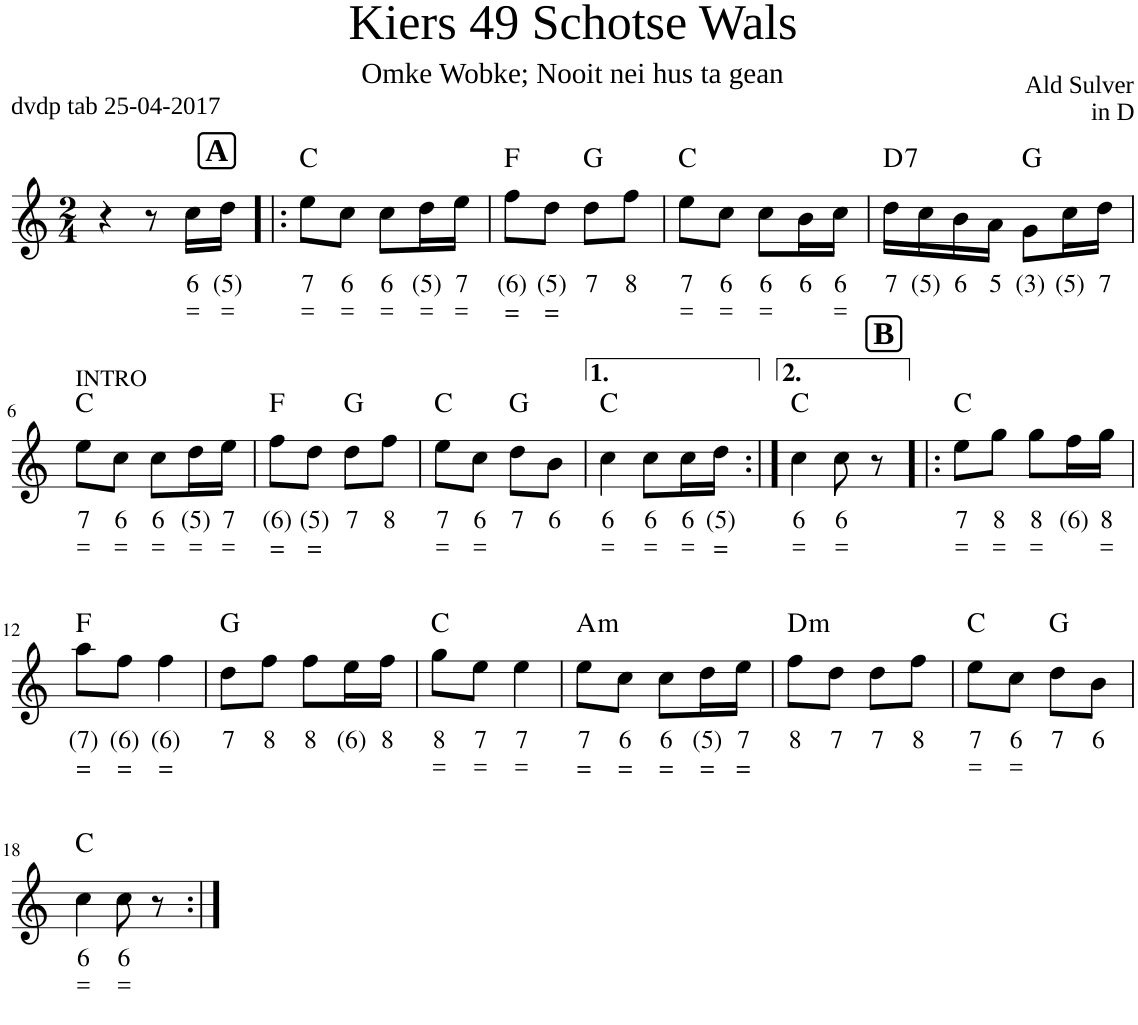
**kern	**text	**text	**kern	**text	**text	**kern	**text	**text	**harte
*part3	*part3	*part3	*part2	*part2	*part2	*part1	*part1	*part1	*part1
*staff3	*staff3	*staff3	*staff2	*staff2	*staff2	*staff1	*staff1	*staff1	*
*I"Bas	*	*	*I"Voice	*	*	*I"Voice	*	*	*
*stria5	*	*	*stria5	*	*	*	*	*	*
*clefG2	*	*	*clefG2	*	*	*clefG2	*	*	*
*k[]	*	*	*k[]	*	*	*k[]	*	*	*
*M2/4	*	*	*M2/4	*	*	*M2/4	*	*	*
=1	=1	=1	=1	=1	=1	=1	=1	=1	=1
!LO:TX:a:t=baslijn	!	!	!	!	!	!	!	!	!
!	!	!	!LO:N:vis=4	!	!	!	!	!	!
2r	.	.	4.r	.	.	4r	.	.	.
.	.	.	.	.	.	8r	.	.	.
!	!	!	!	!	!	!	!LO:LY:b	!LO:LY:b	!
.	.	.	16eLL	4	=	16cc\LL	6	=	.
!	!	!	!	!	!	!	!LO:LY:b	!LO:LY:b	!
.	.	.	16fJJ	(3)	=	16dd\JJ	(5)	=	.
!!LO:REH:place=s1:a:B:cj:fs=13.5337:t=A
=2!|:	=2!|:	=2!|:	=2!|:	=2!|:	=2!|:	=2!|:	=2!|:	=2!|:	=2!|:
!	!	!	!	!	!	!	!LO:LY:b	!LO:LY:b	!
4.cc	6	=	4g	5	=	8ee\L	7	=	C:maj
!	!	!	!	!	!	!	!LO:LY:b	!LO:LY:b	!
.	.	.	.	.	.	8cc\J	6	=	.
!	!	!	!	!	!	!	!LO:LY:b	!LO:LY:b	!
.	.	.	4e	4	=	8cc\L	6	=	.
!	!	!	!	!	!	!	!LO:LY:b	!LO:LY:b	!
8r	.	.	.	.	.	16dd\L	(5)	=	.
!	!	!	!	!	!	!	!LO:LY:b	!LO:LY:b	!
.	.	.	.	.	.	16ee\JJ	7	=	.
=3	=3	=3	=3	=3	=3	=3	=3	=3	=3
!	!	!	!	!	!	!	!LO:LY:b	!LO:LY:b	!
4f	(3)	.	4a	(4)	=	8ff\L	(6)	=	F:maj
!	!	!	!	!	!	!	!LO:LY:b	!LO:LY:b	!
.	.	.	.	.	.	8dd\J	(5)	=	.
!	!	!	!	!	!	!	!LO:LY:b	!	!
4g	(3)	.	4b	6	.	8dd\L	7	.	G:maj
!	!	!	!	!	!	!	!LO:LY:b	!	!
.	.	.	.	.	.	8ff\J	8	.	.
=4	=4	=4	=4	=4	=4	=4	=4	=4	=4
!	!	!	!	!	!	!	!LO:LY:b	!LO:LY:b	!
4.cc	6	=	8ccL	6	=	8ee\L	7	=	C:maj
!	!	!	!	!	!	!	!LO:LY:b	!LO:LY:b	!
.	.	.	8gJ	5	=	8cc\J	6	=	.
!	!	!	!	!	!	!	!LO:LY:b	!LO:LY:b	!
.	.	.	4d	3	.	8cc\L	6	=	.
!	!	!	!	!	!	!	!LO:LY:b	!	!
8cc	6	=	.	.	.	16b\L	6	.	.
!	!	!	!	!	!	!	!LO:LY:b	!LO:LY:b	!
.	.	.	.	.	.	16cc\JJ	6	=	.
=5	=5	=5	=5	=5	=5	=5	=5	=5	=5
!	!	!	!	!	!	!	!LO:LY:b	!	!LO:H:kt=7
4dd	7	.	8f#XL	3!	.	16dd\LL	7	.	D:7
!	!	!	!	!	!	!	!LO:LY:b	!	!
.	.	.	.	.	.	16cc\	(5)	.	.
!	!	!	!	!	!	!	!LO:LY:b	!	!
.	.	.	8dJ	3	.	16b\	6	.	.
!	!	!	!	!	!	!	!LO:LY:b	!	!
.	.	.	.	.	.	16a\JJ	5	.	.
!	!	!	!	!	!	!	!LO:LY:b	!	!
4g	(3)	.	8BL	2	.	8g\L	(3)	.	G:maj
!	!	!	!	!	!	!	!LO:LY:b	!	!
.	.	.	16eL	(2)	.	16cc\L	(5)	.	.
!	!	!	!	!	!	!	!LO:LY:b	!	!
.	.	.	16fnJJ	4	.	16dd\JJ	7	.	.
!!LO:LB:g=z
=6	=6	=6	=6	=6	=6	=6	=6	=6	=6
!	!	!	!	!	!	!LO:TX:a:t=INTRO	!	!	!
!	!	!	!	!	!	!	!LO:LY:b	!LO:LY:b	!
4.cc	6	=	4g	5	=	8ee\L	7	=	C:maj
!	!	!	!	!	!	!	!LO:LY:b	!LO:LY:b	!
.	.	.	.	.	.	8cc\J	6	=	.
!	!	!	!	!	!	!	!LO:LY:b	!LO:LY:b	!
.	.	.	4e	4	=	8cc\L	6	=	.
!	!	!	!	!	!	!	!LO:LY:b	!LO:LY:b	!
8r	.	.	.	.	.	16dd\L	(5)	=	.
!	!	!	!	!	!	!	!LO:LY:b	!LO:LY:b	!
.	.	.	.	.	.	16ee\JJ	7	=	.
=7	=7	=7	=7	=7	=7	=7	=7	=7	=7
!	!	!	!	!	!	!	!LO:LY:b	!LO:LY:b	!
4f	(3)	=	4a	(4)	=	8ff\L	(6)	=	F:maj
!	!	!	!	!	!	!	!LO:LY:b	!LO:LY:b	!
.	.	.	.	.	.	8dd\J	(5)	=	.
!	!	!	!	!	!	!	!LO:LY:b	!	!
4g	(3)	.	4b	6	.	8dd\L	7	.	G:maj
!	!	!	!	!	!	!	!LO:LY:b	!	!
.	.	.	.	.	.	8ff\J	8	.	.
=8	=8	=8	=8	=8	=8	=8	=8	=8	=8
!	!	!	!	!	!	!	!LO:LY:b	!LO:LY:b	!
4cc	6	=	4g	5	=	8ee\L	7	=	C:maj
!	!	!	!	!	!	!	!LO:LY:b	!LO:LY:b	!
.	.	.	.	.	.	8cc\J	6	=	.
!	!	!	!	!	!	!	!LO:LY:b	!	!
4g	(3)	.	4f	4	.	8dd\L	7	.	G:maj
!	!	!	!	!	!	!	!LO:LY:b	!	!
.	.	.	.	.	.	8b\J	6	.	.
=9	=9	=9	=9	=9	=9	=9	=9	=9	=9
!	!	!	!	!	!	!	!LO:LY:b	!LO:LY:b	!
4cc	6	=	4e	4	=	4cc\	6	=	C:maj
!	!	!	!	!	!	!	!LO:LY:b	!LO:LY:b	!
8cc	6	=	8eL	4	=	8cc\L	6	=	.
!	!	!	!	!	!	!	!LO:LY:b	!LO:LY:b	!
8r	.	.	16eL	4	=	16cc\L	6	=	.
!	!	!	!	!	!	!	!LO:LY:b	!LO:LY:b	!
.	.	.	16fJJ	(3)	=	16dd\JJ	(5)	=	.
=10:|!	=10:|!	=10:|!	=10:|!	=10:|!	=10:|!	=10:|!	=10:|!	=10:|!	=10:|!
!	!	!	!	!	!	!	!LO:LY:b	!LO:LY:b	!
4cc	6	=	4e	4	=	4cc\	6	=	C:maj
!	!	!	!	!	!	!	!LO:LY:b	!LO:LY:b	!
8cc	6	=	8e	4	=	8cc\	6	=	.
8r	.	.	8r	.	.	8r	.	.	.
!!LO:REH:place=s1:a:B:cj:fs=13.5337:t=B
=11!|:	=11!|:	=11!|:	=11!|:	=11!|:	=11!|:	=11!|:	=11!|:	=11!|:	=11!|:
!	!	!	!	!	!	!	!LO:LY:b	!LO:LY:b	!
4cc	6	=	2cc	6	=	8ee\L	7	=	C:maj
!	!	!	!	!	!	!	!LO:LY:b	!LO:LY:b	!
.	.	.	.	.	.	8gg\J	8	=	.
!	!	!	!	!	!	!	!LO:LY:b	!LO:LY:b	!
4ee	7	=	.	.	.	8gg\L	8	=	.
!	!	!	!	!	!	!	!LO:LY:b	!	!
.	.	.	.	.	.	16ff\L	(6)	.	.
!	!	!	!	!	!	!	!LO:LY:b	!LO:LY:b	!
.	.	.	.	.	.	16gg\JJ	8	=	.
!!LO:LB:g=z
=12	=12	=12	=12	=12	=12	=12	=12	=12	=12
!	!	!	!	!	!	!	!LO:LY:b	!LO:LY:b	!
4ff	(6)	=	2a	(4)	=	8aa\L	(7)	=	F:maj
!	!	!	!	!	!	!	!LO:LY:b	!LO:LY:b	!
.	.	.	.	.	.	8ff\J	(6)	=	.
!	!	!	!	!	!	!	!LO:LY:b	!LO:LY:b	!
4dd	(5)	=	.	.	.	4ff\	(6)	=	.
=13	=13	=13	=13	=13	=13	=13	=13	=13	=13
!	!	!	!	!	!	!	!LO:LY:b	!	!
4g	(3)	.	2b	6	.	8dd\L	7	.	G:maj
!	!	!	!	!	!	!	!LO:LY:b	!	!
.	.	.	.	.	.	8ff\J	8	.	.
!	!	!	!	!	!	!	!LO:LY:b	!	!
4g	(3)	.	.	.	.	8ff\L	8	.	.
!	!	!	!	!	!	!	!LO:LY:b	!	!
.	.	.	.	.	.	16ee\L	(6)	.	.
!	!	!	!	!	!	!	!LO:LY:b	!	!
.	.	.	.	.	.	16ff\JJ	8	.	.
=14	=14	=14	=14	=14	=14	=14	=14	=14	=14
!	!	!	!	!	!	!	!LO:LY:b	!LO:LY:b	!
4cc	6	=	2g	5	=	8gg\L	8	=	C:maj
!	!	!	!	!	!	!	!LO:LY:b	!LO:LY:b	!
.	.	.	.	.	.	8ee\J	7	=	.
!	!	!	!	!	!	!	!LO:LY:b	!LO:LY:b	!
8cc\L	6	=	.	.	.	4ee\	7	=	.
8b\J	6	=	.	.	.	.	.	.	.
=15	=15	=15	=15	=15	=15	=15	=15	=15	=15
!	!	!	!	!	!	!	!LO:LY:b	!LO:LY:b	!LO:H:kt=m
4a	(4)	=	2a	(4)	=	8ee\L	7	=	A:min
!	!	!	!	!	!	!	!LO:LY:b	!LO:LY:b	!
.	.	.	.	.	.	8cc\J	6	=	.
!	!	!	!	!	!	!	!LO:LY:b	!LO:LY:b	!
4cc	6	=	.	.	.	8cc\L	6	=	.
!	!	!	!	!	!	!	!LO:LY:b	!LO:LY:b	!
.	.	.	.	.	.	16dd\L	(5)	=	.
!	!	!	!	!	!	!	!LO:LY:b	!LO:LY:b	!
.	.	.	.	.	.	16ee\JJ	7	=	.
=16	=16	=16	=16	=16	=16	=16	=16	=16	=16
!	!	!	!	!	!	!	!LO:LY:b	!	!LO:H:kt=m
4dd	7	.	2f	4	.	8ff\L	8	.	D:min
!	!	!	!	!	!	!	!LO:LY:b	!	!
.	.	.	.	.	.	8dd\J	7	.	.
!	!	!	!	!	!	!	!LO:LY:b	!	!
4dd	7	.	.	.	.	8dd\L	7	.	.
!	!	!	!	!	!	!	!LO:LY:b	!	!
.	.	.	.	.	.	8ff\J	8	.	.
=17	=17	=17	=17	=17	=17	=17	=17	=17	=17
!	!	!	!	!	!	!	!LO:LY:b	!LO:LY:b	!
4cc	6	=	4g	5	=	8ee\L	7	=	C:maj
!	!	!	!	!	!	!	!LO:LY:b	!LO:LY:b	!
.	.	.	.	.	.	8cc\J	6	=	.
!	!	!	!	!	!	!	!LO:LY:b	!	!
4g	(3)	.	4f	4	.	8dd\L	7	.	G:maj
!	!	!	!	!	!	!	!LO:LY:b	!	!
.	.	.	.	.	.	8b\J	6	.	.
!!LO:LB:g=z
=18	=18	=18	=18	=18	=18	=18	=18	=18	=18
!	!	!	!	!	!	!	!LO:LY:b	!LO:LY:b	!
4cc	6	=	4g	5	=	4cc\	6	=	C:maj
!	!	!	!	!	!	!	!LO:LY:b	!LO:LY:b	!
8cc	6	=	8g	5	=	8cc\	6	=	.
8r	.	.	8r	.	.	8r	.	.	.
=:|!	=:|!	=:|!	=:|!	=:|!	=:|!	=:|!	=:|!	=:|!	=:|!
*-	*-	*-	*-	*-	*-	*-	*-	*-	*-
